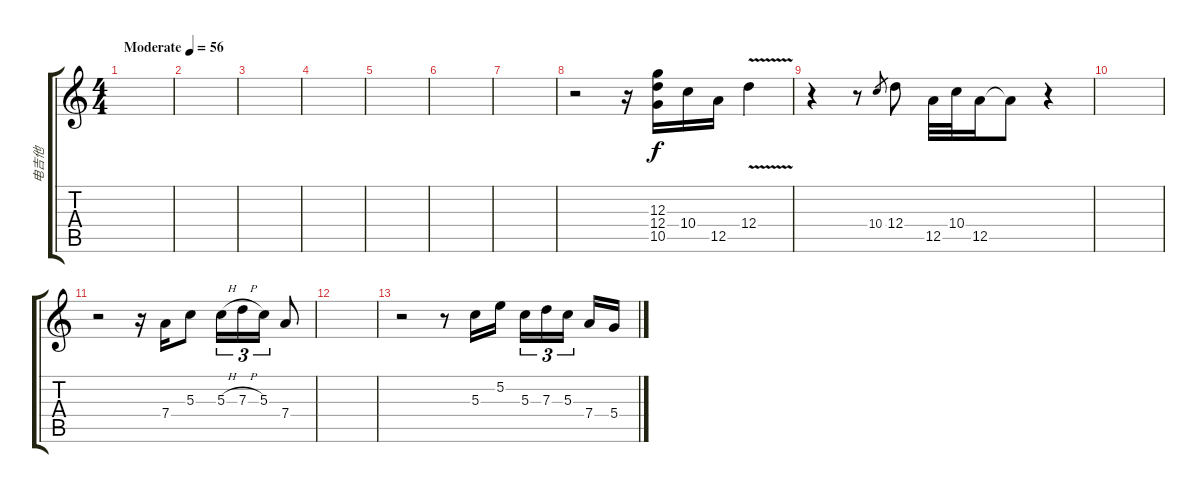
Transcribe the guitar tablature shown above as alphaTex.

\track ("电吉他" "电吉他") {instrument overdrivenguitar}
\staff {score tabs}
\tuning (E4 B3 G3 D3 A2 E2) {hide}
\ts (4 4)
\tempo (56 "Moderate")
\clef g2
\ks c
|
|
|
|
|
|
|
r.2 r.16 (12.3 12.4 10.5).16 10.4.16 12.5.16 12.4{v}.4 |
r.4 r.8 10.4.8{gr} 12.4.8 12.5.32 10.4.32 12.5.16 12.5{t}.8 r.4 |
|
r.2 r.16 7.4.16 5.3.8 5.3{h}.16{tu (3 2)} 7.3{h}.16{tu (3 2)} 5.3.16{tu (3 2)} 7.4.8 |
|
r.2 r.8 5.3.16 5.2.16 5.3.16{tu (3 2)} 7.3.16{tu (3 2)} 5.3.16{tu (3 2) beam splitsecondary} 7.4.16 5.4.16
